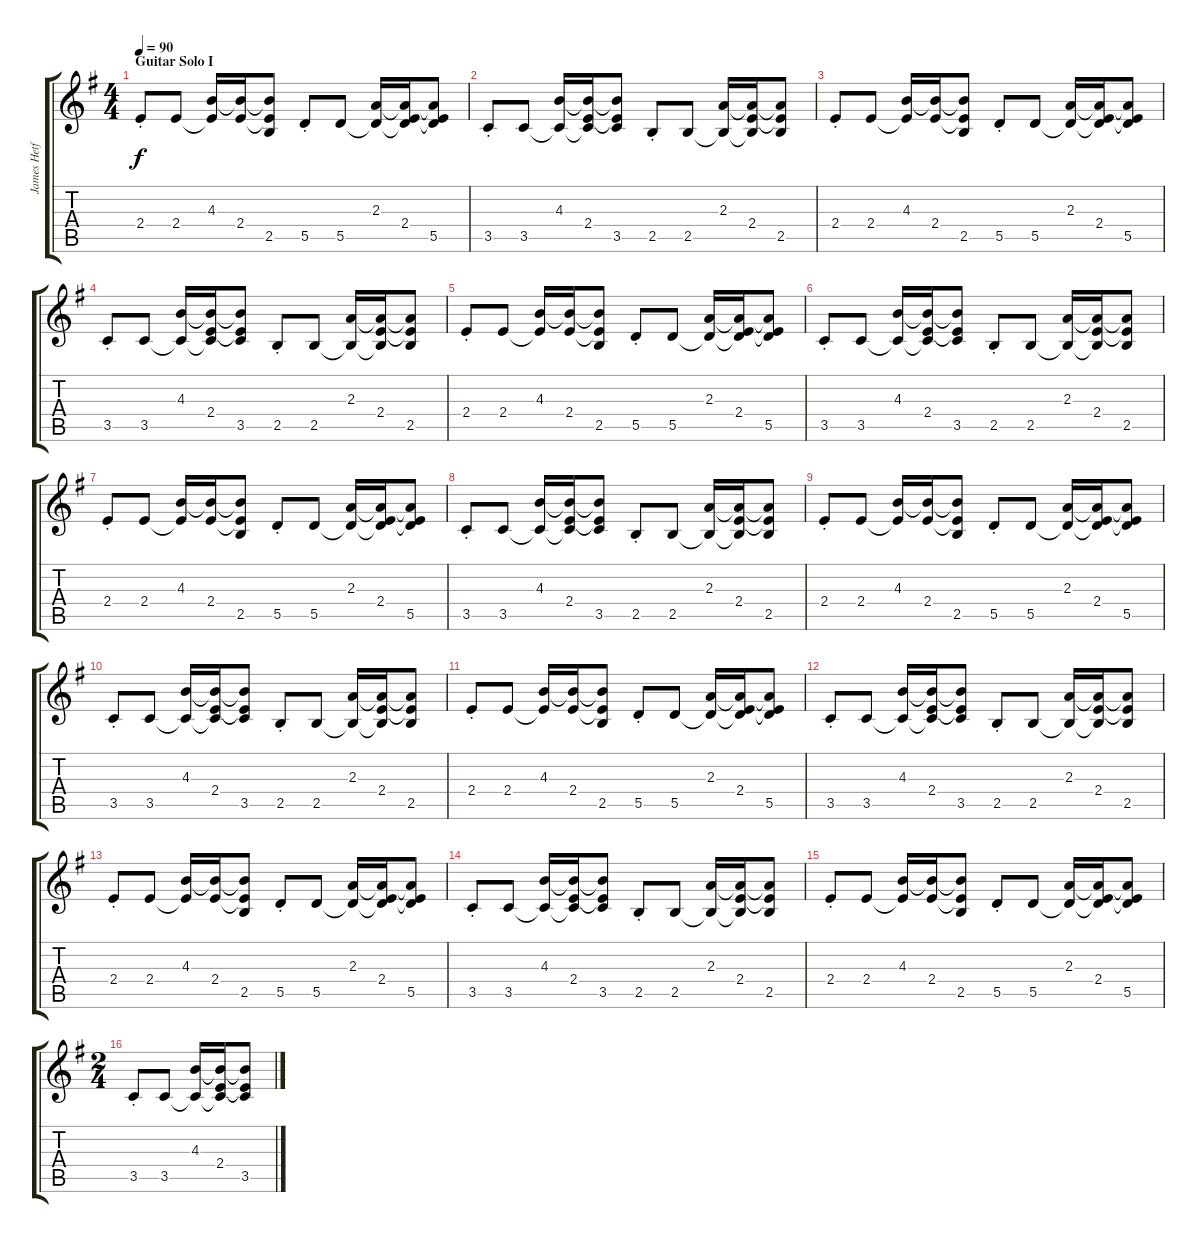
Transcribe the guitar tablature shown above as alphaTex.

\track ("James Hetfield" "James Hetf") {instrument distortionguitar}
\staff {score tabs}
\tuning (E4 B3 G3 D3 A2 E2) {hide}
\ts (4 4)
\section ("" "Guitar Solo I")
\tempo 90
\clef g2
\ks eminor
2.4{st}.8{dy f} 2.4.8 (4.3 2.4{t}).16 (4.3{t} 2.4).16 (4.3{t} 2.4{t} 2.5).8 5.5{st}.8 5.5.8 (2.3 5.5{t}).16 (2.3{t} 2.4 5.5{t}).16 (2.3{t} 2.4{t} 5.5).8 |
3.5{st}.8 3.5.8 (4.3 3.5{t}).16 (4.3{t} 2.4 3.5{t}).16 (4.3{t} 2.4{t} 3.5).8 2.5{st}.8 2.5.8 (2.3 2.5{t}).16 (2.3{t} 2.4 2.5{t}).16 (2.3{t} 2.4{t} 2.5).8 |
2.4{st}.8 2.4.8 (4.3 2.4{t}).16 (4.3{t} 2.4).16 (4.3{t} 2.4{t} 2.5).8 5.5{st}.8 5.5.8 (2.3 5.5{t}).16 (2.3{t} 2.4 5.5{t}).16 (2.3{t} 2.4{t} 5.5).8 |
3.5{st}.8 3.5.8 (4.3 3.5{t}).16 (4.3{t} 2.4 3.5{t}).16 (4.3{t} 2.4{t} 3.5).8 2.5{st}.8 2.5.8 (2.3 2.5{t}).16 (2.3{t} 2.4 2.5{t}).16 (2.3{t} 2.4{t} 2.5).8 |
2.4{st}.8 2.4.8 (4.3 2.4{t}).16 (4.3{t} 2.4).16 (4.3{t} 2.4{t} 2.5).8 5.5{st}.8 5.5.8 (2.3 5.5{t}).16 (2.3{t} 2.4 5.5{t}).16 (2.3{t} 2.4{t} 5.5).8 |
3.5{st}.8 3.5.8 (4.3 3.5{t}).16 (4.3{t} 2.4 3.5{t}).16 (4.3{t} 2.4{t} 3.5).8 2.5{st}.8 2.5.8 (2.3 2.5{t}).16 (2.3{t} 2.4 2.5{t}).16 (2.3{t} 2.4{t} 2.5).8 |
2.4{st}.8 2.4.8 (4.3 2.4{t}).16 (4.3{t} 2.4).16 (4.3{t} 2.4{t} 2.5).8 5.5{st}.8 5.5.8 (2.3 5.5{t}).16 (2.3{t} 2.4 5.5{t}).16 (2.3{t} 2.4{t} 5.5).8 |
3.5{st}.8 3.5.8 (4.3 3.5{t}).16 (4.3{t} 2.4 3.5{t}).16 (4.3{t} 2.4{t} 3.5).8 2.5{st}.8 2.5.8 (2.3 2.5{t}).16 (2.3{t} 2.4 2.5{t}).16 (2.3{t} 2.4{t} 2.5).8 |
2.4{st}.8 2.4.8 (4.3 2.4{t}).16 (4.3{t} 2.4).16 (4.3{t} 2.4{t} 2.5).8 5.5{st}.8 5.5.8 (2.3 5.5{t}).16 (2.3{t} 2.4 5.5{t}).16 (2.3{t} 2.4{t} 5.5).8 |
3.5{st}.8 3.5.8 (4.3 3.5{t}).16 (4.3{t} 2.4 3.5{t}).16 (4.3{t} 2.4{t} 3.5).8 2.5{st}.8 2.5.8 (2.3 2.5{t}).16 (2.3{t} 2.4 2.5{t}).16 (2.3{t} 2.4{t} 2.5).8 |
2.4{st}.8 2.4.8 (4.3 2.4{t}).16 (4.3{t} 2.4).16 (4.3{t} 2.4{t} 2.5).8 5.5{st}.8 5.5.8 (2.3 5.5{t}).16 (2.3{t} 2.4 5.5{t}).16 (2.3{t} 2.4{t} 5.5).8 |
3.5{st}.8 3.5.8 (4.3 3.5{t}).16 (4.3{t} 2.4 3.5{t}).16 (4.3{t} 2.4{t} 3.5).8 2.5{st}.8 2.5.8 (2.3 2.5{t}).16 (2.3{t} 2.4 2.5{t}).16 (2.3{t} 2.4{t} 2.5).8 |
2.4{st}.8 2.4.8 (4.3 2.4{t}).16 (4.3{t} 2.4).16 (4.3{t} 2.4{t} 2.5).8 5.5{st}.8 5.5.8 (2.3 5.5{t}).16 (2.3{t} 2.4 5.5{t}).16 (2.3{t} 2.4{t} 5.5).8 |
3.5{st}.8 3.5.8 (4.3 3.5{t}).16 (4.3{t} 2.4 3.5{t}).16 (4.3{t} 2.4{t} 3.5).8 2.5{st}.8 2.5.8 (2.3 2.5{t}).16 (2.3{t} 2.4 2.5{t}).16 (2.3{t} 2.4{t} 2.5).8 |
2.4{st}.8 2.4.8 (4.3 2.4{t}).16 (4.3{t} 2.4).16 (4.3{t} 2.4{t} 2.5).8 5.5{st}.8 5.5.8 (2.3 5.5{t}).16 (2.3{t} 2.4 5.5{t}).16 (2.3{t} 2.4{t} 5.5).8 |
\ts (2 4)
3.5{st}.8 3.5.8 (4.3 3.5{t}).16 (4.3{t} 2.4 3.5{t}).16 (4.3{t} 2.4{t} 3.5).8
